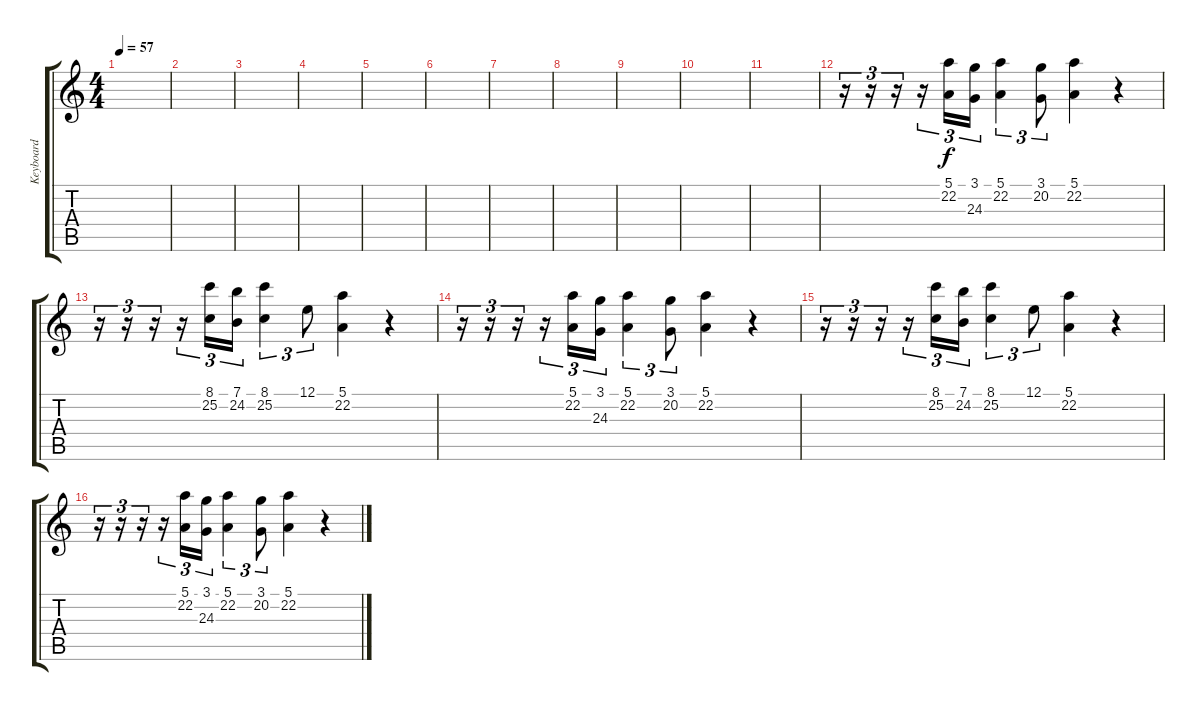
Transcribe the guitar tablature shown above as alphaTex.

\track ("Keyboard" "Keyboard") {instrument pad2warm}
\staff {score tabs}
\tuning (E4 B3 G3 D3 A2 E2) {hide}
\ts (4 4)
\tempo 57
\clef g2
\ks c
|
|
|
|
|
|
|
|
|
|
|
r.16{tu (3 2)} r.16{tu (3 2)} r.16{tu (3 2)} r.16{tu (3 2)} (5.1 22.2).16{tu (3 2)} (3.1 24.3).16{tu (3 2)} (5.1 22.2).4{tu (3 2)} (3.1 20.2).8{tu (3 2)} (5.1 22.2).4 r.4 |
r.16{tu (3 2)} r.16{tu (3 2)} r.16{tu (3 2)} r.16{tu (3 2)} (8.1 25.2).16{tu (3 2)} (7.1 24.2).16{tu (3 2)} (8.1 25.2).4{tu (3 2)} 12.1.8{tu (3 2)} (5.1 22.2).4 r.4 |
r.16{tu (3 2)} r.16{tu (3 2)} r.16{tu (3 2)} r.16{tu (3 2)} (5.1 22.2).16{tu (3 2)} (3.1 24.3).16{tu (3 2)} (5.1 22.2).4{tu (3 2)} (3.1 20.2).8{tu (3 2)} (5.1 22.2).4 r.4 |
r.16{tu (3 2)} r.16{tu (3 2)} r.16{tu (3 2)} r.16{tu (3 2)} (8.1 25.2).16{tu (3 2)} (7.1 24.2).16{tu (3 2)} (8.1 25.2).4{tu (3 2)} 12.1.8{tu (3 2)} (5.1 22.2).4 r.4 |
r.16{tu (3 2)} r.16{tu (3 2)} r.16{tu (3 2)} r.16{tu (3 2)} (5.1 22.2).16{tu (3 2)} (3.1 24.3).16{tu (3 2)} (5.1 22.2).4{tu (3 2)} (3.1 20.2).8{tu (3 2)} (5.1 22.2).4 r.4
